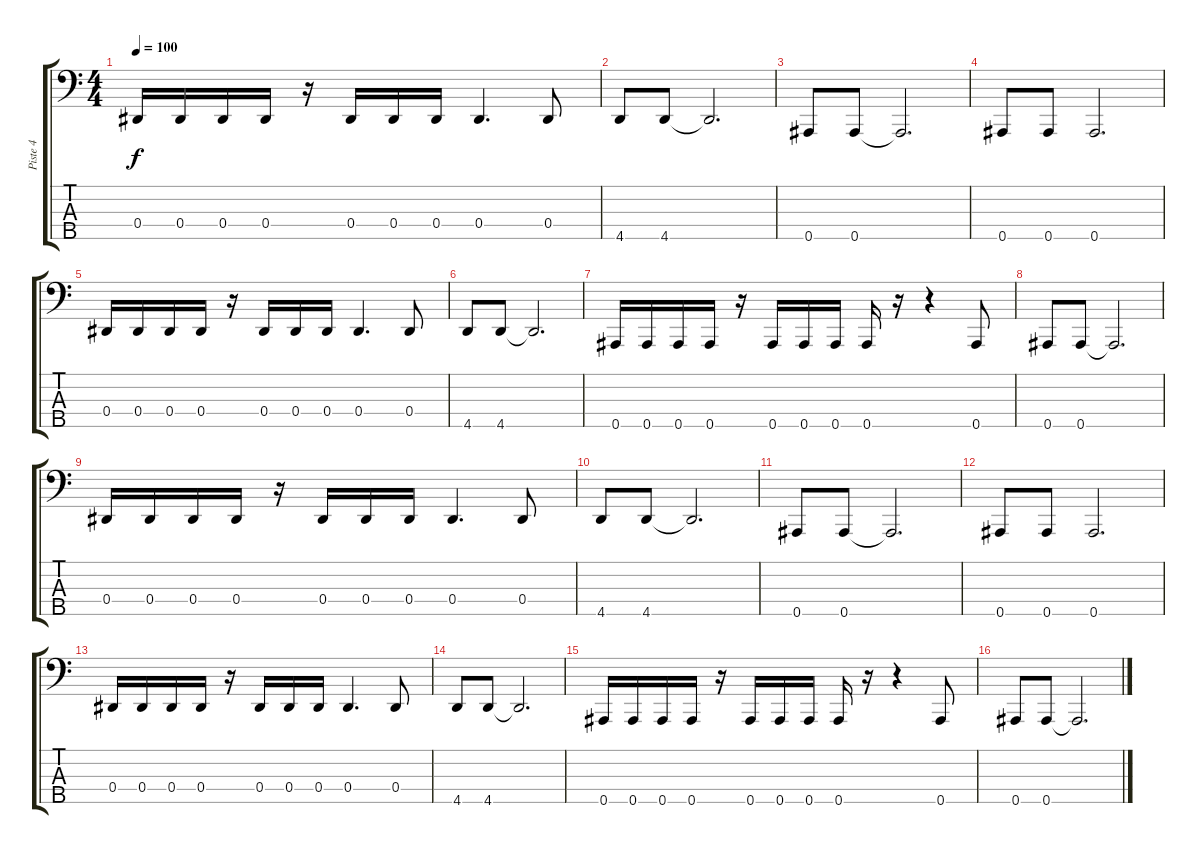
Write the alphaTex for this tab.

\track ("Piste 4" "Piste 4") {instrument electricbassfinger}
\staff {score tabs}
\tuning (Gb2 Db2 Ab1 Eb1 Bb0) {hide}
\ts (4 4)
\tempo 100
\clef f4
\ks c
0.4.16{dy f} 0.4.16 0.4.16 0.4.16 r.16 0.4.16 0.4.16 0.4.16 0.4.4{d} 0.4.8 |
4.5.8 4.5.8 4.5{t}.2{d} |
0.5.8 0.5.8 0.5{t}.2{d} |
0.5.8 0.5.8 0.5.2{d} |
0.4.16 0.4.16 0.4.16 0.4.16 r.16 0.4.16 0.4.16 0.4.16 0.4.4{d} 0.4.8 |
4.5.8 4.5.8 4.5{t}.2{d} |
0.5.16 0.5.16 0.5.16 0.5.16 r.16 0.5.16 0.5.16 0.5.16 0.5.16 r.16 r.4 0.5.8 |
0.5.8 0.5.8 0.5{t}.2{d} |
0.4.16 0.4.16 0.4.16 0.4.16 r.16 0.4.16 0.4.16 0.4.16 0.4.4{d} 0.4.8 |
4.5.8 4.5.8 4.5{t}.2{d} |
0.5.8 0.5.8 0.5{t}.2{d} |
0.5.8 0.5.8 0.5.2{d} |
0.4.16 0.4.16 0.4.16 0.4.16 r.16 0.4.16 0.4.16 0.4.16 0.4.4{d} 0.4.8 |
4.5.8 4.5.8 4.5{t}.2{d} |
0.5.16 0.5.16 0.5.16 0.5.16 r.16 0.5.16 0.5.16 0.5.16 0.5.16 r.16 r.4 0.5.8 |
0.5.8 0.5.8 0.5{t}.2{d}
